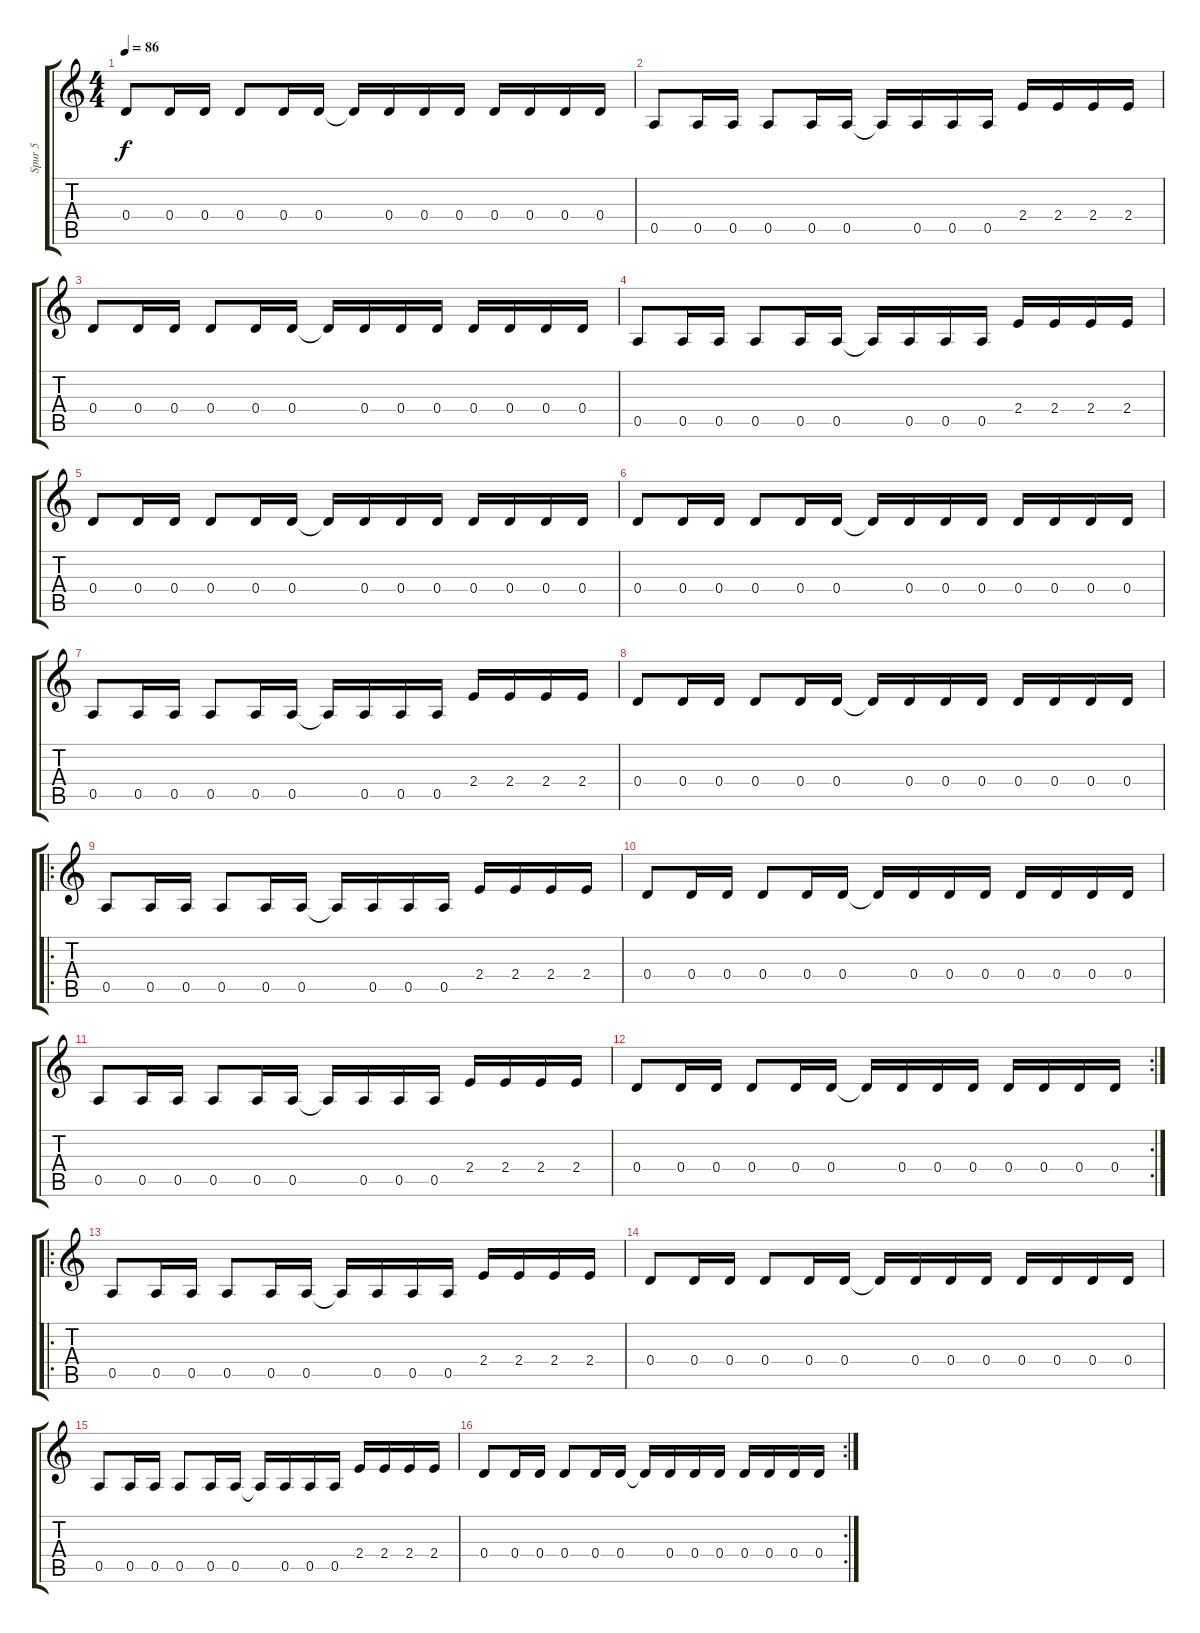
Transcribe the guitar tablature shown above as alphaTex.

\track ("Spur 5" "Spur 5") {instrument electricbassfinger}
\staff {score tabs}
\tuning (E4 B3 G3 D3 A2 E2) {hide}
\ts (4 4)
\tempo 86
\clef g2
\ks c
0.4.8{dy f} 0.4.16 0.4.16 0.4.8 0.4.16 0.4.16 0.4{t}.16 0.4.16 0.4.16 0.4.16 0.4.16 0.4.16 0.4.16 0.4.16 |
0.5.8 0.5.16 0.5.16 0.5.8 0.5.16 0.5.16 0.5{t}.16 0.5.16 0.5.16 0.5.16 2.4.16 2.4.16 2.4.16 2.4.16 |
0.4.8 0.4.16 0.4.16 0.4.8 0.4.16 0.4.16 0.4{t}.16 0.4.16 0.4.16 0.4.16 0.4.16 0.4.16 0.4.16 0.4.16 |
0.5.8 0.5.16 0.5.16 0.5.8 0.5.16 0.5.16 0.5{t}.16 0.5.16 0.5.16 0.5.16 2.4.16 2.4.16 2.4.16 2.4.16 |
0.4.8 0.4.16 0.4.16 0.4.8 0.4.16 0.4.16 0.4{t}.16 0.4.16 0.4.16 0.4.16 0.4.16 0.4.16 0.4.16 0.4.16 |
0.4.8 0.4.16 0.4.16 0.4.8 0.4.16 0.4.16 0.4{t}.16 0.4.16 0.4.16 0.4.16 0.4.16 0.4.16 0.4.16 0.4.16 |
0.5.8 0.5.16 0.5.16 0.5.8 0.5.16 0.5.16 0.5{t}.16 0.5.16 0.5.16 0.5.16 2.4.16 2.4.16 2.4.16 2.4.16 |
0.4.8 0.4.16 0.4.16 0.4.8 0.4.16 0.4.16 0.4{t}.16 0.4.16 0.4.16 0.4.16 0.4.16 0.4.16 0.4.16 0.4.16 |
\ro
0.5.8 0.5.16 0.5.16 0.5.8 0.5.16 0.5.16 0.5{t}.16 0.5.16 0.5.16 0.5.16 2.4.16 2.4.16 2.4.16 2.4.16 |
0.4.8 0.4.16 0.4.16 0.4.8 0.4.16 0.4.16 0.4{t}.16 0.4.16 0.4.16 0.4.16 0.4.16 0.4.16 0.4.16 0.4.16 |
0.5.8 0.5.16 0.5.16 0.5.8 0.5.16 0.5.16 0.5{t}.16 0.5.16 0.5.16 0.5.16 2.4.16 2.4.16 2.4.16 2.4.16 |
\rc 2
0.4.8 0.4.16 0.4.16 0.4.8 0.4.16 0.4.16 0.4{t}.16 0.4.16 0.4.16 0.4.16 0.4.16 0.4.16 0.4.16 0.4.16 |
\ro
0.5.8 0.5.16 0.5.16 0.5.8 0.5.16 0.5.16 0.5{t}.16 0.5.16 0.5.16 0.5.16 2.4.16 2.4.16 2.4.16 2.4.16 |
0.4.8 0.4.16 0.4.16 0.4.8 0.4.16 0.4.16 0.4{t}.16 0.4.16 0.4.16 0.4.16 0.4.16 0.4.16 0.4.16 0.4.16 |
0.5.8 0.5.16 0.5.16 0.5.8 0.5.16 0.5.16 0.5{t}.16 0.5.16 0.5.16 0.5.16 2.4.16 2.4.16 2.4.16 2.4.16 |
\rc 2
0.4.8 0.4.16 0.4.16 0.4.8 0.4.16 0.4.16 0.4{t}.16 0.4.16 0.4.16 0.4.16 0.4.16 0.4.16 0.4.16 0.4.16
